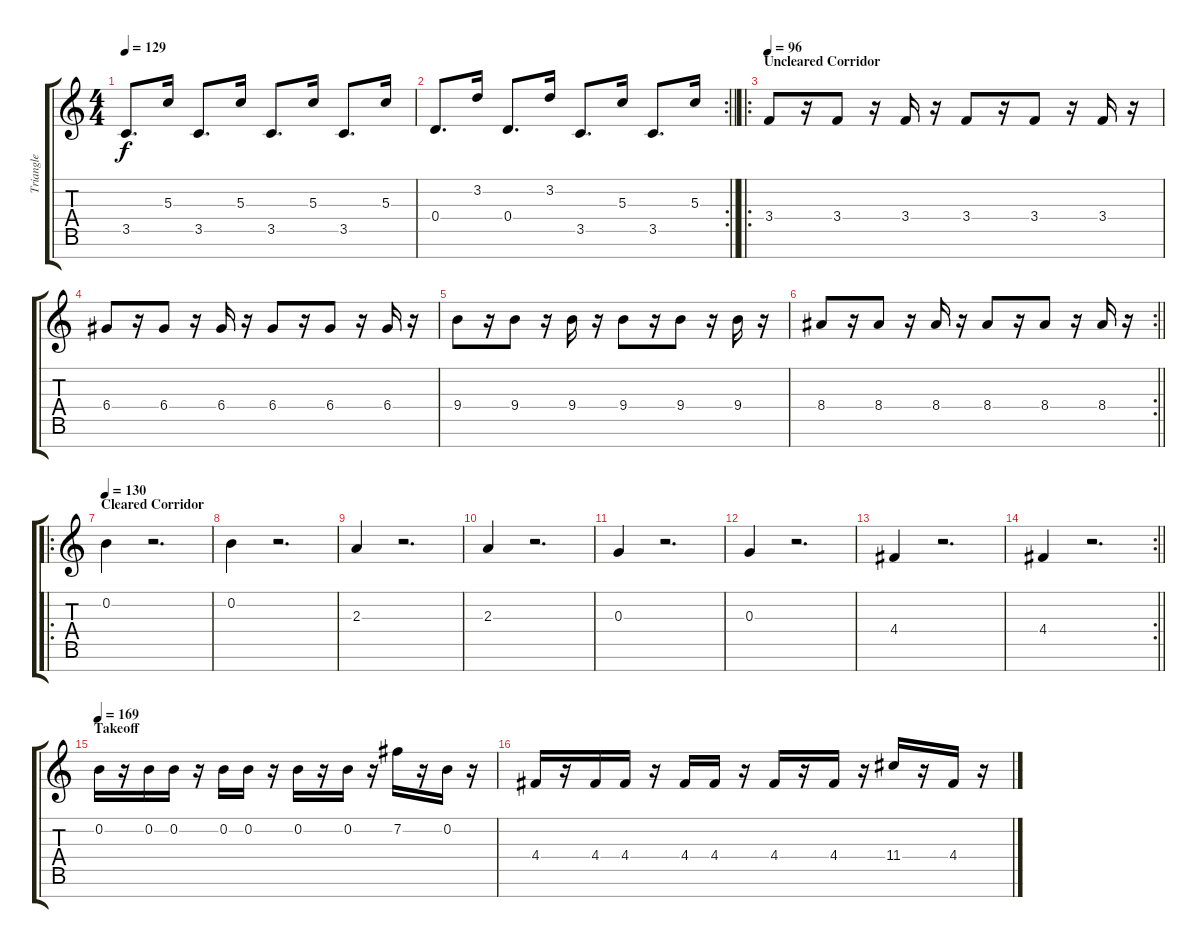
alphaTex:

\track ("Triangle" "Triangle") {instrument electricbassfinger}
\staff {score tabs}
\tuning (E4 B3 G3 D3 A2 E2 B1) {hide}
\ts (4 4)
\tempo 129
\clef g2
\ks c
3.5.8{d dy f} 5.3.16 3.5.8{d} 5.3.16 3.5.8{d} 5.3.16 3.5.8{d} 5.3.16 |
\rc 2
\barLineRight lightlight
0.4.8{d} 3.2.16 0.4.8{d} 3.2.16 3.5.8{d} 5.3.16 3.5.8{d} 5.3.16 |
\ro
\section ("" "Uncleared Corridor")
\tempo 96
3.4.8{volume 13 instrument electricbassfinger} r.16 3.4.8 r.16 3.4.16 r.16 3.4.8 r.16 3.4.8 r.16 3.4.16 r.16 |
6.4.8 r.16 6.4.8 r.16 6.4.16 r.16 6.4.8 r.16 6.4.8 r.16 6.4.16 r.16 |
9.4.8 r.16 9.4.8 r.16 9.4.16 r.16 9.4.8 r.16 9.4.8 r.16 9.4.16 r.16 |
\rc 2
\barLineRight lightlight
8.4.8 r.16 8.4.8 r.16 8.4.16 r.16 8.4.8 r.16 8.4.8 r.16 8.4.16 r.16 |
\ro
\section ("" "Cleared Corridor")
\tempo 130
0.2.4{volume 13 instrument electricbassfinger} r.2{d} |
0.2.4 r.2{d} |
2.3.4 r.2{d} |
2.3.4 r.2{d} |
0.3.4 r.2{d} |
0.3.4 r.2{d} |
4.4.4 r.2{d} |
\rc 2
\barLineRight lightlight
4.4.4 r.2{d} |
\section ("" "Takeoff")
\tempo 169
0.2.16{volume 9 instrument electricbassfinger} r.16 0.2.16 0.2.16 r.16 0.2.16 0.2.16 r.16 0.2.16 r.16 0.2.16 r.16 7.2.16 r.16 0.2.16 r.16 |
4.4.16 r.16 4.4.16 4.4.16 r.16 4.4.16 4.4.16 r.16 4.4.16 r.16 4.4.16 r.16 11.4.16 r.16 4.4.16 r.16
